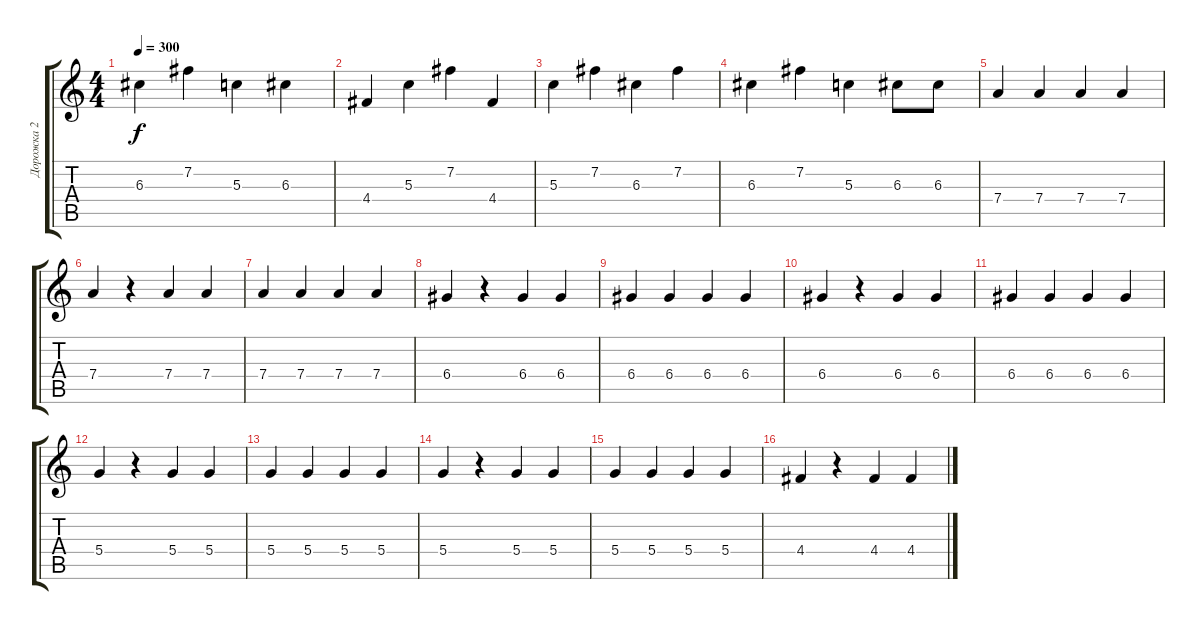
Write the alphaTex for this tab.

\track ("Дорожка 2" "Дорожка 2") {instrument distortionguitar}
\staff {score tabs}
\tuning (E4 B3 G3 D3 A2 E2) {hide}
\ts (4 4)
\tempo 300
\clef g2
\ks c
6.3.4{dy f} 7.2.4 5.3.4 6.3.4 |
4.4.4 5.3.4 7.2.4 4.4.4 |
5.3.4 7.2.4 6.3.4 7.2.4 |
6.3.4 7.2.4 5.3.4 6.3.8 6.3.8 |
7.4.4 7.4.4 7.4.4 7.4.4 |
7.4.4 r.4 7.4.4 7.4.4 |
7.4.4 7.4.4 7.4.4 7.4.4 |
6.4.4 r.4 6.4.4 6.4.4 |
6.4.4 6.4.4 6.4.4 6.4.4 |
6.4.4 r.4 6.4.4 6.4.4 |
6.4.4 6.4.4 6.4.4 6.4.4 |
5.4.4 r.4 5.4.4 5.4.4 |
5.4.4 5.4.4 5.4.4 5.4.4 |
5.4.4 r.4 5.4.4 5.4.4 |
5.4.4 5.4.4 5.4.4 5.4.4 |
4.4.4 r.4 4.4.4 4.4.4
